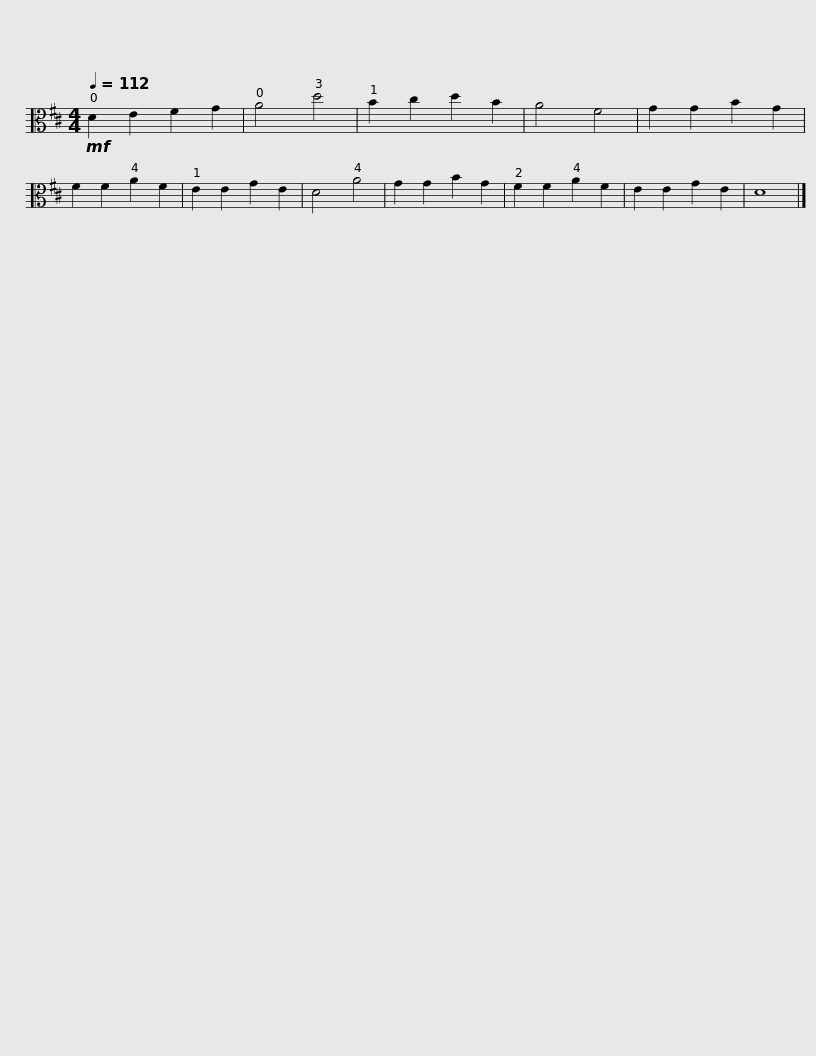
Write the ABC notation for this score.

X:1
L:1/8
Q:1/4=112
M:4/4
I:linebreak $
K:D
V:1 alto
V:1
!mf! D2 E2 F2 G2 | A4 d4 | B2 c2 d2 B2 |$ A4 F4 | G2 G2 B2 G2 | %5
 F2 F2 A2 F2 |$ E2 E2 G2 E2 | D4 A4 | G2 G2 B2 G2 |$ F2 F2 A2 F2 | %10
 E2 E2 G2 E2 | D8 |] %12
